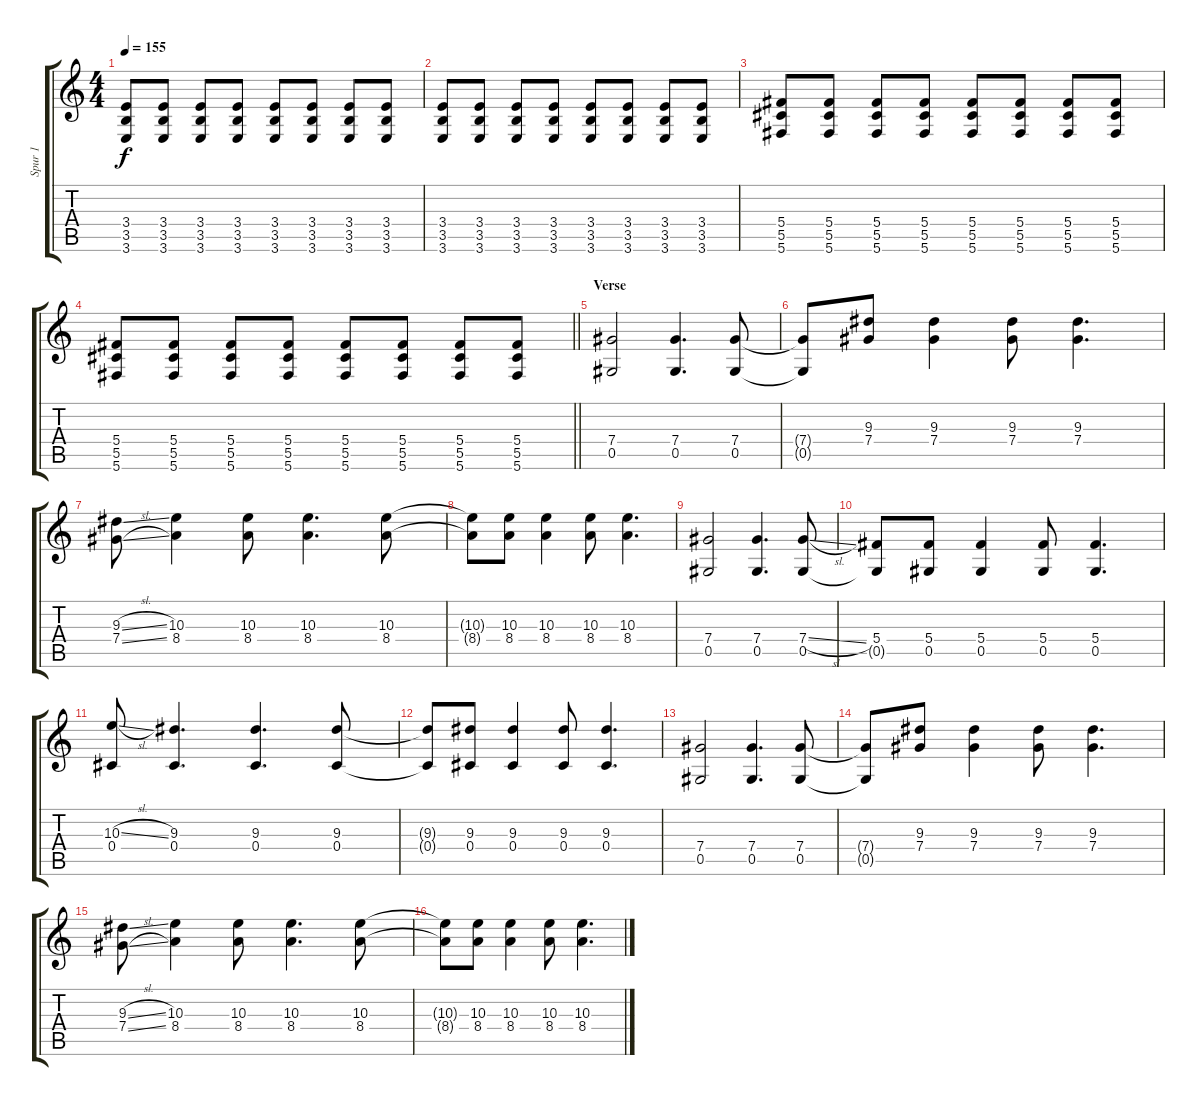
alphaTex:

\track ("Spur 1" "Spur 1") {instrument overdrivenguitar}
\staff {score tabs}
\tuning (Eb4 Bb3 Gb3 Db3 Ab2 Db2) {hide}
\ts (4 4)
\tempo 155
\clef g2
\ks c
(3.4 3.5 3.6).8{dy f} (3.4 3.5 3.6).8 (3.4 3.5 3.6).8 (3.4 3.5 3.6).8 (3.4 3.5 3.6).8 (3.4 3.5 3.6).8 (3.4 3.5 3.6).8 (3.4 3.5 3.6).8 |
(3.4 3.5 3.6).8 (3.4 3.5 3.6).8 (3.4 3.5 3.6).8 (3.4 3.5 3.6).8 (3.4 3.5 3.6).8 (3.4 3.5 3.6).8 (3.4 3.5 3.6).8 (3.4 3.5 3.6).8 |
(5.4 5.5 5.6).8 (5.4 5.5 5.6).8 (5.4 5.5 5.6).8 (5.4 5.5 5.6).8 (5.4 5.5 5.6).8 (5.4 5.5 5.6).8 (5.4 5.5 5.6).8 (5.4 5.5 5.6).8 |
\barLineRight lightlight
(5.4 5.5 5.6).8 (5.4 5.5 5.6).8 (5.4 5.5 5.6).8 (5.4 5.5 5.6).8 (5.4 5.5 5.6).8 (5.4 5.5 5.6).8 (5.4 5.5 5.6).8 (5.4 5.5 5.6).8 |
\section ("" "Verse")
(7.4 0.5).2{instrument electricguitarclean} (7.4 0.5).4{d} (7.4 0.5).8 |
(7.4{t} 0.5{t}).8 (9.3 7.4).8 (9.3 7.4).4 (9.3 7.4).8 (9.3 7.4).4{d} |
(9.3{sl} 7.4{sl}).8 (10.3 8.4).4 (10.3 8.4).8 (10.3 8.4).4{d} (10.3 8.4).8 |
(10.3{t} 8.4{t}).8 (10.3 8.4).8 (10.3 8.4).4 (10.3 8.4).8 (10.3 8.4).4{d} |
(7.4 0.5).2 (7.4 0.5).4{d} (7.4{sl} 0.5).8 |
(5.4 0.5{t}).8 (5.4 0.5).8 (5.4 0.5).4 (5.4 0.5).8 (5.4 0.5).4{d} |
(10.3{sl} 0.4).8 (9.3 0.4).4{d} (9.3 0.4).4{d} (9.3 0.4).8 |
(9.3{t} 0.4{t}).8 (9.3 0.4).8 (9.3 0.4).4 (9.3 0.4).8 (9.3 0.4).4{d} |
(7.4 0.5).2 (7.4 0.5).4{d} (7.4 0.5).8 |
(7.4{t} 0.5{t}).8 (9.3 7.4).8 (9.3 7.4).4 (9.3 7.4).8 (9.3 7.4).4{d} |
(9.3{sl} 7.4{sl}).8 (10.3 8.4).4 (10.3 8.4).8 (10.3 8.4).4{d} (10.3 8.4).8 |
(10.3{t} 8.4{t}).8 (10.3 8.4).8 (10.3 8.4).4 (10.3 8.4).8 (10.3 8.4).4{d}
